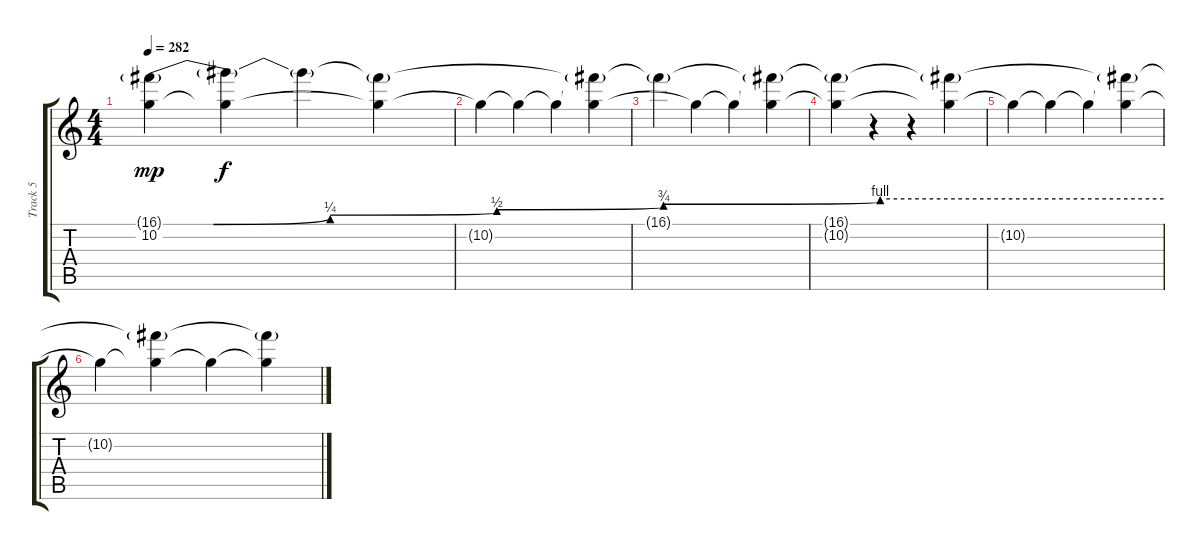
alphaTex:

\track ("Track 5" "Track 5") {instrument distortionguitar}
\staff {score tabs}
\tuning (D4 A3 F3 C3 G2 C2) {hide}
\ts (4 4)
\tempo 282
\clef g2
\ks c
(16.1{be (custom 0 0 3 0 10 1 20 2 30 3 43 4 60 4) g} 10.2{t}).4{dy mp} (16.1{t} 10.2{t}).4{dy f} 16.1{t}.4 (16.1{t} 10.2{t}).4 |
10.2{t}.4 10.2{t}.4 10.2{t}.4 (16.1{t} 10.2{t}).4 |
16.1{t}.4 10.2{t}.4 10.2{t}.4 (16.1{t} 10.2{t}).4 |
(16.1{t} 10.2{t}).4 r.4 r.4 (16.1{t} 10.2{t}).4 |
10.2{t}.4 10.2{t}.4 10.2{t}.4 (16.1{t} 10.2{t}).4 |
10.2{t}.4 (16.1{t} 10.2{t}).4 10.2{t}.4 (16.1{t} 10.2{t}).4
